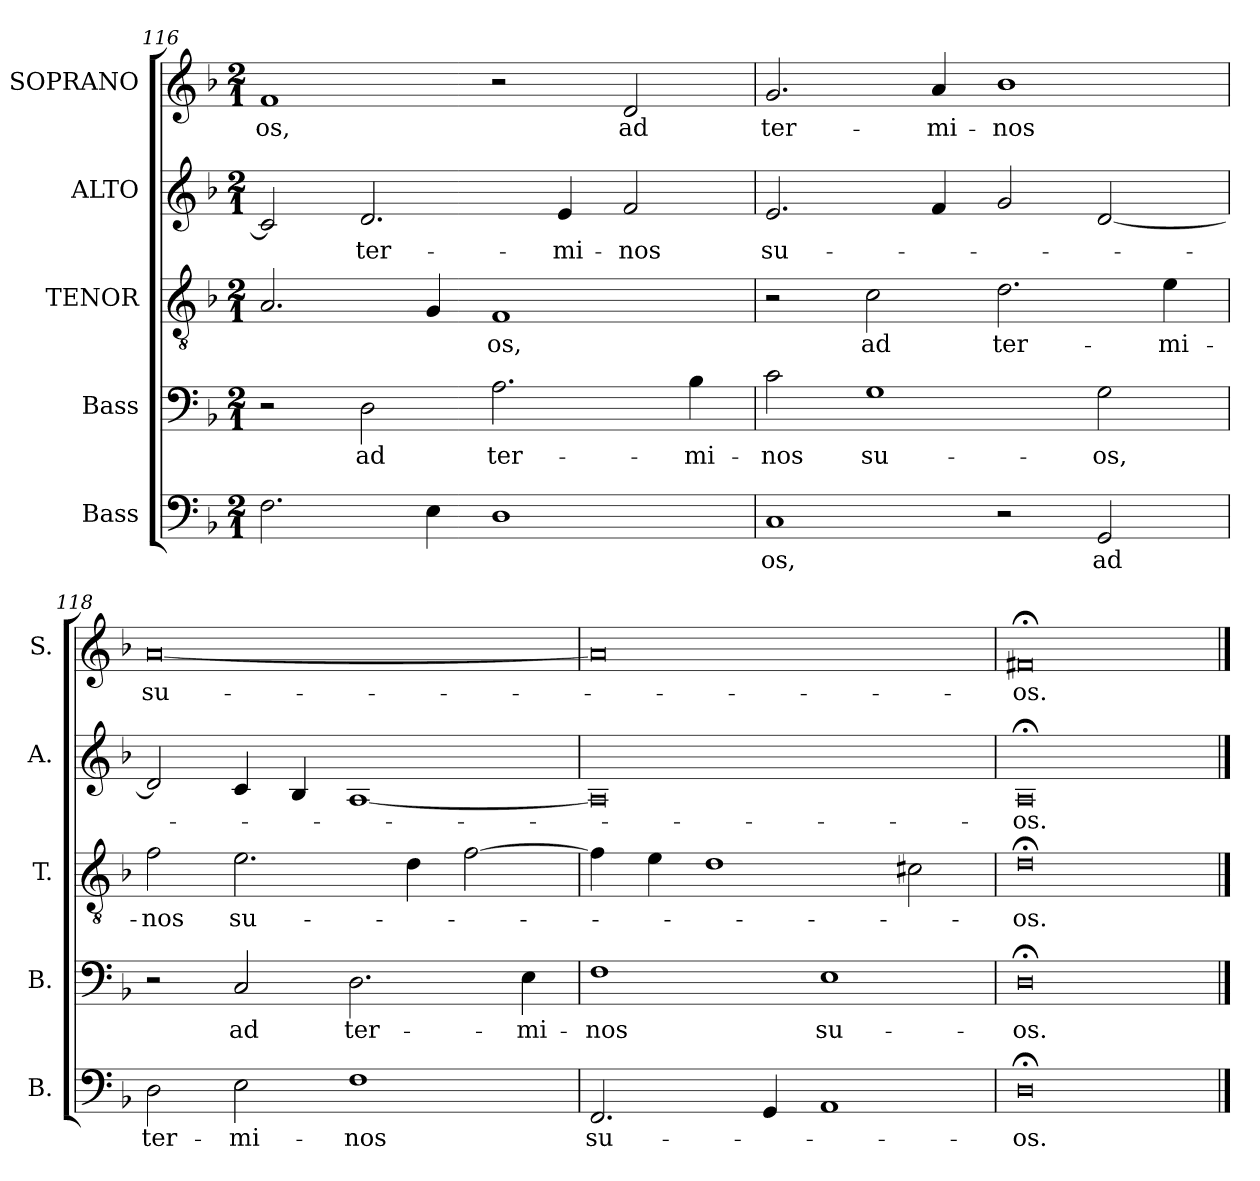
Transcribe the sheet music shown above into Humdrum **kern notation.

**kern	**text	**kern	**text	**kern	**text	**kern	**text	**kern	**text
*part5	*part5	*part4	*part4	*part3	*part3	*part2	*part2	*part1	*part1
*staff5	*staff5	*staff4	*staff4	*staff3	*staff3	*staff2	*staff2	*staff1	*staff1
*I"Bass	*	*I"Bass	*	*I"TENOR	*	*I"ALTO	*	*I"SOPRANO	*
*I'B.	*	*I'B.	*	*I'T.	*	*I'A.	*	*I'S.	*
*clefF4	*	*clefF4	*	*clefGv2	*	*clefG2	*	*clefG2	*
*	*	*	*	*ITrd7c12	*	*	*	*	*
*k[b-]	*	*k[b-]	*	*k[b-]	*	*k[b-]	*	*k[b-]	*
*F:	*	*F:	*	*F:	*	*F:	*	*F:	*
*M2/1	*	*M2/1	*	*M2/1	*	*M2/1	*	*M2/1	*
=116	=116	=116	=116	=116	=116	=116	=116	=116	=116
!	!	!	!	!	!	!	!	!	!LO:LY:b:color=#000000
2.Fi\	.	2r	.	2.AAi/	.	2ci/]	.	1fi	-os,
!	!	!	!LO:LY:b:color=#000000	!	!	!	!	!	!
!	!	!	!	!	!	!	!LO:LY:b:color=#000000	!	!
.	.	2Di\	ad	.	.	2.di/	ter-	.	.
4Ei\	.	.	.	4GGi/	.	.	.	.	.
!	!	!	!LO:LY:b:color=#000000	!	!	!	!	!	!
!	!	!	!	!	!LO:LY:b:color=#000000	!	!	!	!
1Di	.	2.Ai\	ter-	1FFi	-os,	.	.	2r	.
!	!	!	!	!	!	!	!LO:LY:b:color=#000000	!	!
.	.	.	.	.	.	4ei/	-mi-	.	.
!	!	!	!	!	!	!	!LO:LY:b:color=#000000	!	!
!	!	!	!	!	!	!	!	!	!LO:LY:b:color=#000000
.	.	.	.	.	.	2fi/	-nos	2di/	ad
!	!	!	!LO:LY:b:color=#000000	!	!	!	!	!	!
.	.	4B-i\	-mi-	.	.	.	.	.	.
=117	=117	=117	=117	=117	=117	=117	=117	=117	=117
!	!LO:LY:b:color=#000000	!	!	!	!	!	!	!	!
!	!	!	!LO:LY:b:color=#000000	!	!	!	!	!	!
!	!	!	!	!	!	!	!LO:LY:b:color=#000000	!	!
!	!	!	!	!	!	!	!	!	!LO:LY:b:color=#000000
1Ci	-os,	2ci\	-nos	2r	.	2.ei/	su-	2.gi/	ter-
!	!	!	!LO:LY:b:color=#000000	!	!	!	!	!	!
!	!	!	!	!	!LO:LY:b:color=#000000	!	!	!	!
.	.	1Gi	su-	2Ci\	ad	.	.	.	.
!	!	!	!	!	!	!	!	!	!LO:LY:b:color=#000000
.	.	.	.	.	.	4fi/	.	4ai/	-mi-
!	!	!	!	!	!LO:LY:b:color=#000000	!	!	!	!
!	!	!	!	!	!	!	!	!	!LO:LY:b:color=#000000
2r	.	.	.	2.Di\	ter-	2gi/	.	1b-i	-nos
!	!LO:LY:b:color=#000000	!	!	!	!	!	!	!	!
!	!	!	!LO:LY:b:color=#000000	!	!	!	!	!	!
2GGi/	ad	2Gi\	-os,	.	.	[2di/	.	.	.
!	!	!	!	!	!LO:LY:b:color=#000000	!	!	!	!
.	.	.	.	4Ei\	-mi-	.	.	.	.
=118	=118	=118	=118	=118	=118	=118	=118	=118	=118
!	!LO:LY:b:color=#000000	!	!	!	!	!	!	!	!
!	!	!	!	!	!LO:LY:b:color=#000000	!	!	!	!
!	!	!	!	!	!	!	!	!	!LO:LY:b:color=#000000
2Di\	ter-	2r	.	2Fi\	-nos	2di/]	.	[0ai	su-
!	!LO:LY:b:color=#000000	!	!	!	!	!	!	!	!
!	!	!	!LO:LY:b:color=#000000	!	!	!	!	!	!
!	!	!	!	!	!LO:LY:b:color=#000000	!	!	!	!
2Ei\	-mi-	2Ci/	ad	2.Ei\	su-	4ci/	.	.	.
.	.	.	.	.	.	4B-i/	.	.	.
!	!LO:LY:b:color=#000000	!	!	!	!	!	!	!	!
!	!	!	!LO:LY:b:color=#000000	!	!	!	!	!	!
1Fi	-nos	2.Di\	ter-	.	.	[1Ai	.	.	.
.	.	.	.	4Di\	.	.	.	.	.
.	.	.	.	[2Fi\	.	.	.	.	.
!	!	!	!LO:LY:b:color=#000000	!	!	!	!	!	!
.	.	4Ei\	-mi-	.	.	.	.	.	.
=119	=119	=119	=119	=119	=119	=119	=119	=119	=119
!	!LO:LY:b:color=#000000	!	!	!	!	!	!	!	!
!	!	!	!LO:LY:b:color=#000000	!	!	!	!	!	!
2.FFi/	su-	1Fi	-nos	4Fi\]	.	0Ai]	.	0ai]	.
.	.	.	.	4Ei\	.	.	.	.	.
.	.	.	.	1Di	.	.	.	.	.
4GGi/	.	.	.	.	.	.	.	.	.
!	!	!	!LO:LY:b:color=#000000	!	!	!	!	!	!
1AAi	.	1Ei	su-	.	.	.	.	.	.
.	.	.	.	2C#Xi\	.	.	.	.	.
=120	=120	=120	=120	=120	=120	=120	=120	=120	=120
!	!LO:LY:b:color=#000000	!	!	!	!	!	!	!	!
!	!	!	!LO:LY:b:color=#000000	!	!	!	!	!	!
!	!	!	!	!	!LO:LY:b:color=#000000	!	!	!	!
!	!	!	!	!	!	!	!LO:LY:b:color=#000000	!	!
!	!	!	!	!	!	!	!	!	!LO:LY:b:color=#000000
0D;i	-os.	0D;i	-os.	0D;i	-os.	0A;i	-os.	0f#X;i	-os.
==	==	==	==	==	==	==	==	==	==
*-	*-	*-	*-	*-	*-	*-	*-	*-	*-
